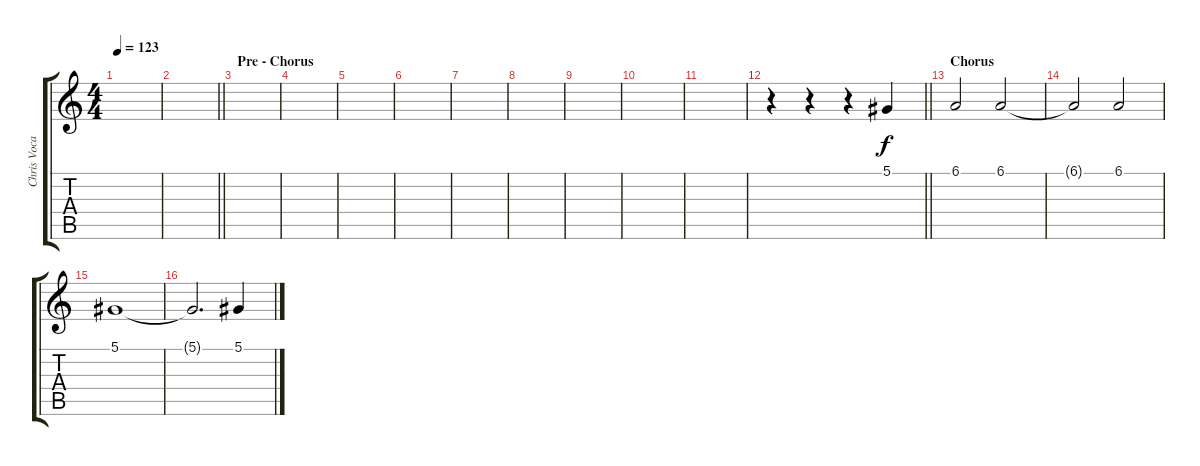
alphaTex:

\track ("Chris Vocals" "Chris Voca") {instrument lead2sawtooth}
\staff {score tabs}
\tuning (Eb4 Bb3 Gb3 Db3 Ab2 Db2) {hide}
\ts (4 4)
\tempo 123
\clef g2
\ks c
|
\barLineRight lightlight
|
\section ("" "Pre - Chorus")
|
|
|
|
|
|
|
|
|
\barLineRight lightlight
r.4 r.4 r.4 5.1.4 |
\section ("" "Chorus")
6.1.2 6.1.2 |
6.1{t}.2 6.1.2 |
5.1.1 |
5.1{t}.2{d} 5.1.4
